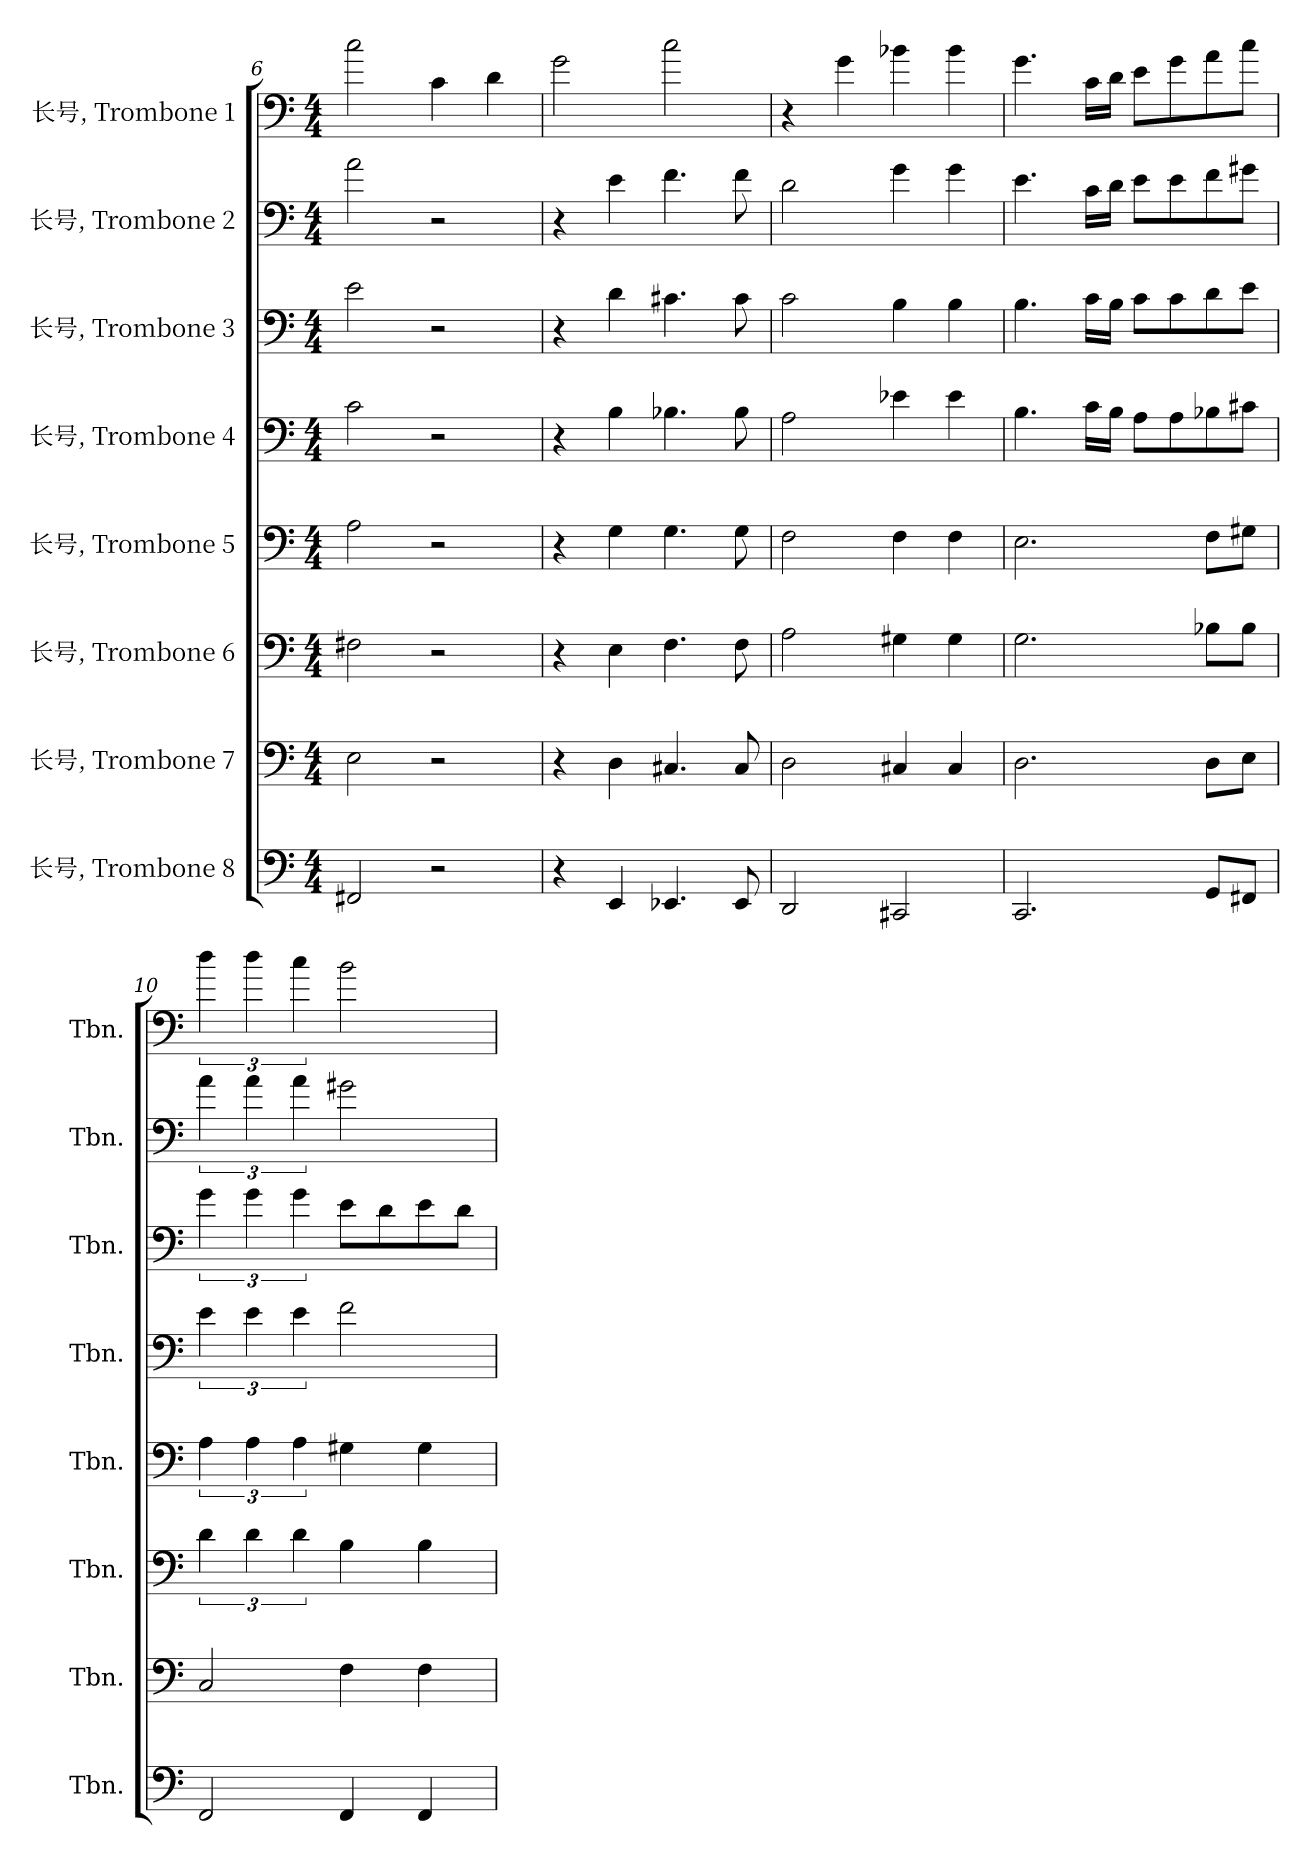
**kern	**kern	**kern	**kern	**kern	**kern	**kern	**kern
*part8	*part7	*part6	*part5	*part4	*part3	*part2	*part1
*staff8	*staff7	*staff6	*staff5	*staff4	*staff3	*staff2	*staff1
*I"长号, Trombone 8	*I"长号, Trombone 7	*I"长号, Trombone 6	*I"长号, Trombone 5	*I"长号, Trombone 4	*I"长号, Trombone 3	*I"长号, Trombone 2	*I"长号, Trombone 1
*I'Tbn.	*I'Tbn.	*I'Tbn.	*I'Tbn.	*I'Tbn.	*I'Tbn.	*I'Tbn.	*I'Tbn.
*clefF4	*clefF4	*clefF4	*clefF4	*clefF4	*clefF4	*clefF4	*clefF4
*k[]	*k[]	*k[]	*k[]	*k[]	*k[]	*k[]	*k[]
*M4/4	*M4/4	*M4/4	*M4/4	*M4/4	*M4/4	*M4/4	*M4/4
=6	=6	=6	=6	=6	=6	=6	=6
2FF#X/	2E\	2F#X\	2A\	2c\	2e\	2a\	2cc\
2r	2r	2r	2r	2r	2r	2r	4c\
.	.	.	.	.	.	.	4d\
=7	=7	=7	=7	=7	=7	=7	=7
4r	4r	4r	4r	4r	4r	4r	2g\
4EE/	4D\	4E\	4G\	4B\	4d\	4e\	.
4.EE-X/	4.C#X/	4.F\	4.G\	4.B-X\	4.c#X\	4.f\	2cc\
8EE-/	8C#/	8F\	8G\	8B-\	8c#\	8f\	.
=8	=8	=8	=8	=8	=8	=8	=8
2DD/	2D\	2A\	2F\	2A\	2c\	2d\	4r
.	.	.	.	.	.	.	4g\
2CC#X/	4C#X/	4G#X\	4F\	4e-X\	4B\	4g\	4b-X\
.	4C#/	4G#\	4F\	4e-\	4B\	4g\	4b-\
!!LO:PB:g=z
=9	=9	=9	=9	=9	=9	=9	=9
2.CC/	2.D\	2.G\	2.E\	4.B\	4.B\	4.e\	4.g\
.	.	.	.	16c\LL	16c\LL	16c\LL	16c\LL
.	.	.	.	16B\JJ	16B\JJ	16d\JJ	16d\JJ
.	.	.	.	8A\L	8c\L	8e\L	8e\L
.	.	.	.	8A\	8c\	8e\	8g\
8GG/L	8D\L	8B-X\L	8F\L	8B-X\	8d\	8f\	8a\
8FF#X/J	8E\J	8B-\J	8G#X\J	8c#X\J	8e\J	8g#X\J	8cc\J
=10	=10	=10	=10	=10	=10	=10	=10
2FF/	2C/	6d\	6A\	6e\	6g\	6a\	6dd\
.	.	6d\	6A\	6e\	6g\	6a\	6dd\
.	.	6d\	6A\	6e\	6g\	6a\	6cc\
4FF/	4F\	4B\	4G#X\	2f\	8e\L	2g#X\	2b\
.	.	.	.	.	8d\	.	.
4FF/	4F\	4B\	4G#\	.	8e\	.	.
.	.	.	.	.	8d\J	.	.
=	=	=	=	=	=	=	=
*-	*-	*-	*-	*-	*-	*-	*-
